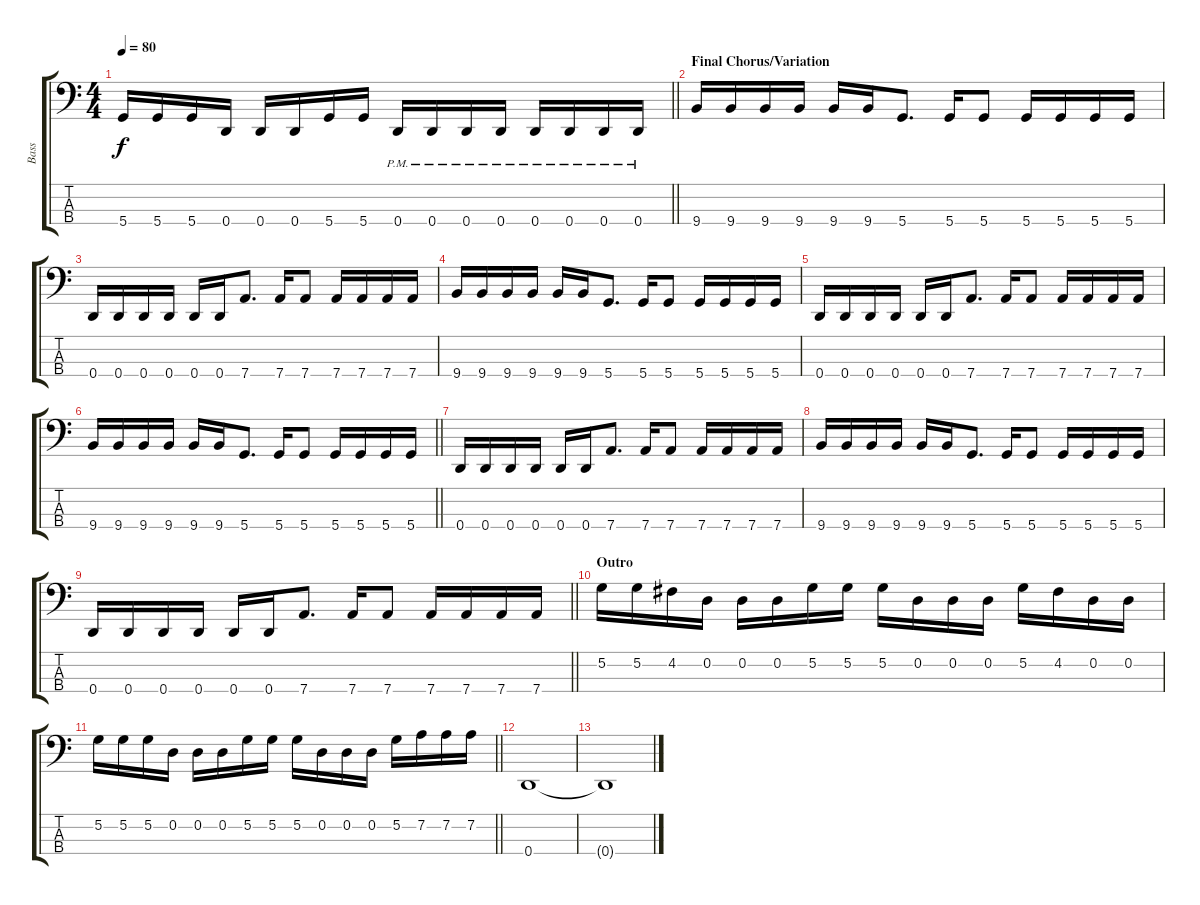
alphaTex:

\track ("Bass" "Bass") {instrument electricbasspick}
\staff {score tabs}
\tuning (G2 D2 A1 D1) {hide}
\ts (4 4)
\tempo 80
\clef f4
\barLineRight lightlight
\ks c
5.4.16{dy f} 5.4.16 5.4.16 0.4.16 0.4.16 0.4.16 5.4.16 5.4.16 0.4{pm}.16 0.4{pm}.16 0.4{pm}.16 0.4{pm}.16 0.4{pm}.16 0.4{pm}.16 0.4{pm}.16 0.4{pm}.16 |
\section ("" "Final Chorus/Variation")
9.4.16 9.4.16 9.4.16 9.4.16 9.4.16 9.4.16 5.4.8{d} 5.4.16 5.4.8 5.4.16 5.4.16 5.4.16 5.4.16 |
0.4.16 0.4.16 0.4.16 0.4.16 0.4.16 0.4.16 7.4.8{d} 7.4.16 7.4.8 7.4.16 7.4.16 7.4.16 7.4.16 |
9.4.16 9.4.16 9.4.16 9.4.16 9.4.16 9.4.16 5.4.8{d} 5.4.16 5.4.8 5.4.16 5.4.16 5.4.16 5.4.16 |
0.4.16 0.4.16 0.4.16 0.4.16 0.4.16 0.4.16 7.4.8{d} 7.4.16 7.4.8 7.4.16 7.4.16 7.4.16 7.4.16 |
\barLineRight lightlight
9.4.16 9.4.16 9.4.16 9.4.16 9.4.16 9.4.16 5.4.8{d} 5.4.16 5.4.8 5.4.16 5.4.16 5.4.16 5.4.16 |
0.4.16 0.4.16 0.4.16 0.4.16 0.4.16 0.4.16 7.4.8{d} 7.4.16 7.4.8 7.4.16 7.4.16 7.4.16 7.4.16 |
9.4.16 9.4.16 9.4.16 9.4.16 9.4.16 9.4.16 5.4.8{d} 5.4.16 5.4.8 5.4.16 5.4.16 5.4.16 5.4.16 |
\barLineRight lightlight
0.4.16 0.4.16 0.4.16 0.4.16 0.4.16 0.4.16 7.4.8{d} 7.4.16 7.4.8 7.4.16 7.4.16 7.4.16 7.4.16 |
\section ("" "Outro")
5.2.16 5.2.16 4.2.16 0.2.16 0.2.16 0.2.16 5.2.16 5.2.16 5.2.16 0.2.16 0.2.16 0.2.16 5.2.16 4.2.16 0.2.16 0.2.16 |
\barLineRight lightlight
5.2.16 5.2.16 5.2.16 0.2.16 0.2.16 0.2.16 5.2.16 5.2.16 5.2.16 0.2.16 0.2.16 0.2.16 5.2.16 7.2.16 7.2.16 7.2.16 |
0.4.1 |
0.4{t}.1
